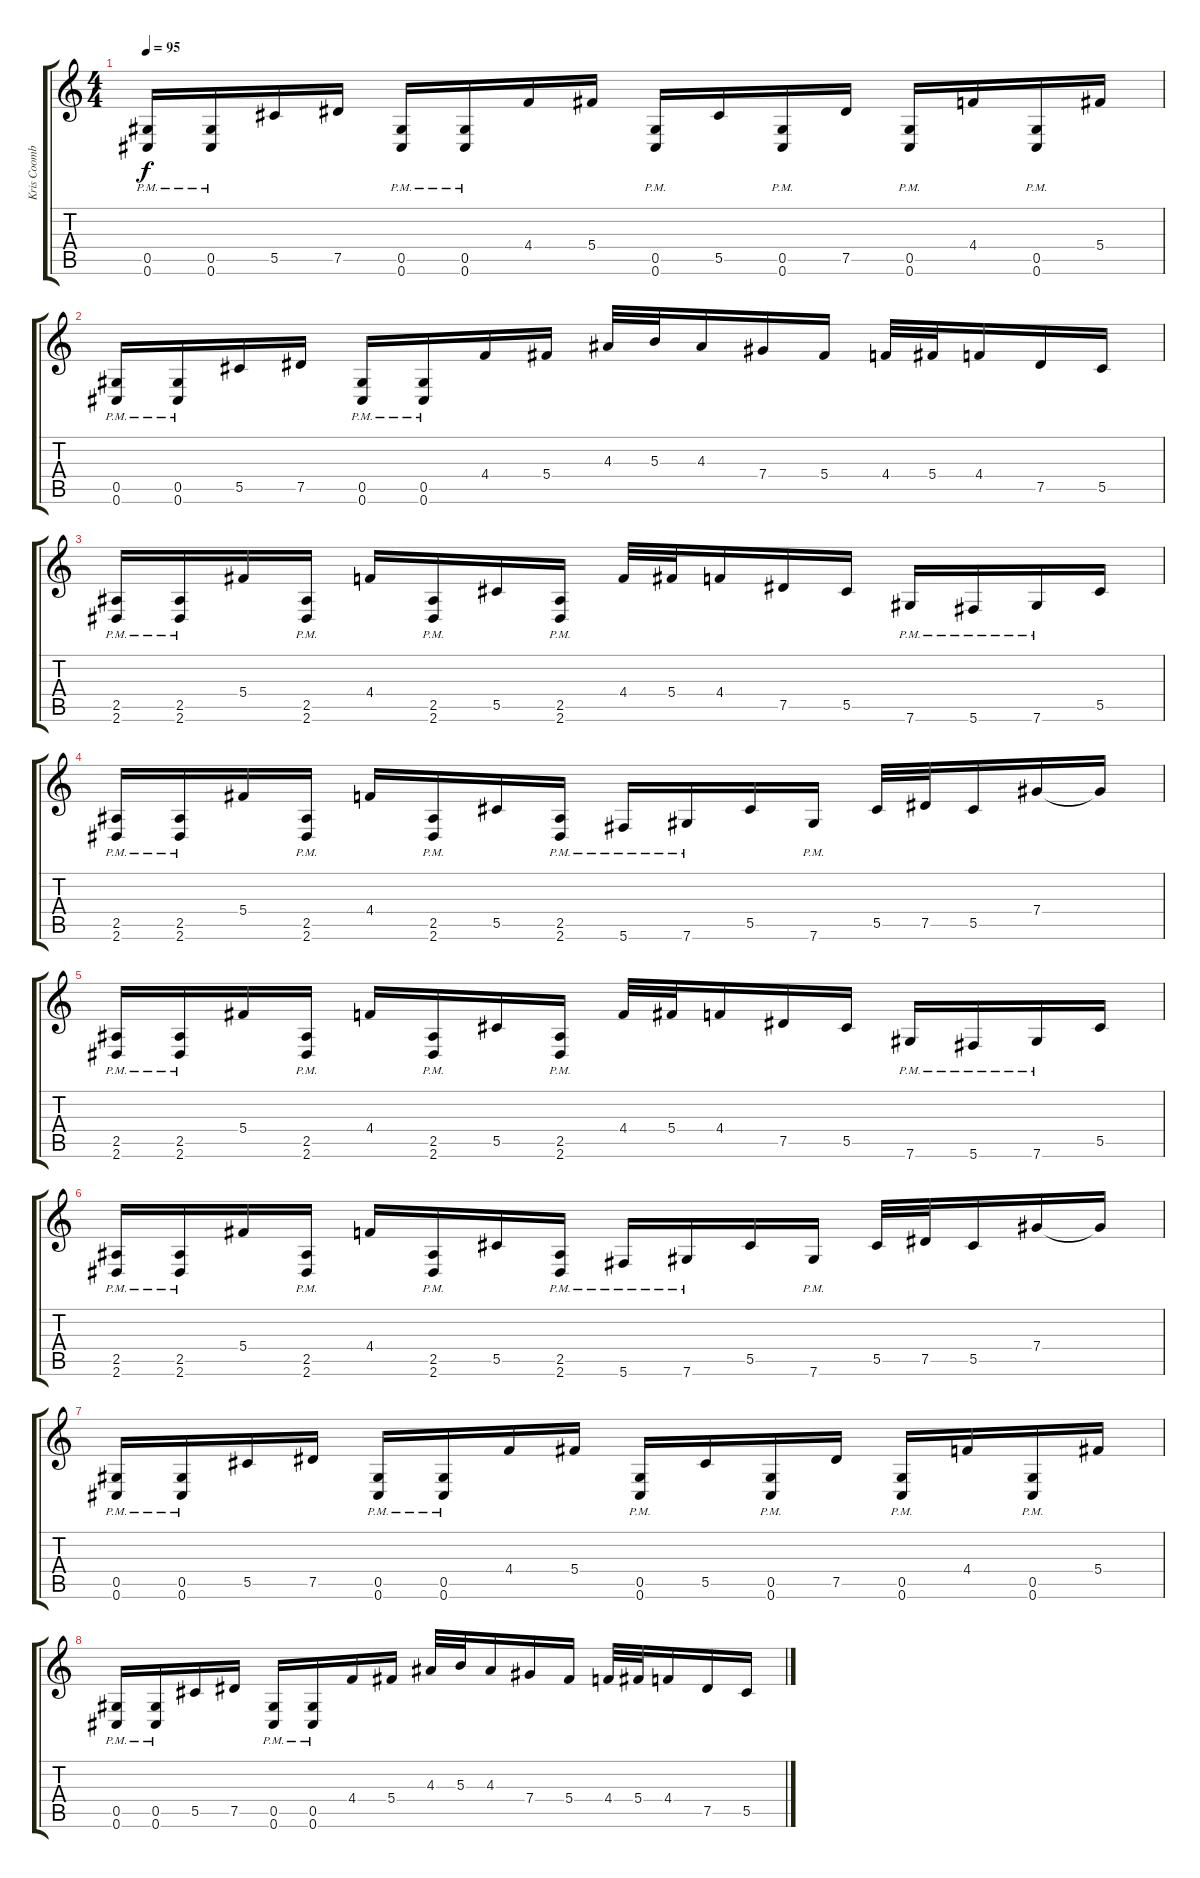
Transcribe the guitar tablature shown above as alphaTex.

\track ("Kris Coombs" "Kris Coomb") {instrument distortionguitar}
\staff {score tabs}
\tuning (Eb4 Bb3 Gb3 Db3 Ab2 Db2) {hide}
\ts (4 4)
\tempo 95
\clef g2
\ks c
(0.5{pm} 0.6{pm}).16{dy f} (0.5{pm} 0.6{pm}).16 5.5.16 7.5.16 (0.5{pm} 0.6{pm}).16 (0.5{pm} 0.6{pm}).16 4.4.16 5.4.16 (0.5{pm} 0.6{pm}).16 5.5.16 (0.5{pm} 0.6{pm}).16 7.5.16 (0.5{pm} 0.6{pm}).16 4.4.16 (0.5{pm} 0.6{pm}).16 5.4.16 |
(0.5{pm} 0.6{pm}).16 (0.5{pm} 0.6{pm}).16 5.5.16 7.5.16 (0.5{pm} 0.6{pm}).16 (0.5{pm} 0.6{pm}).16 4.4.16 5.4.16 4.3.32 5.3.32 4.3.16 7.4.16 5.4.16 4.4.32 5.4.32 4.4.16 7.5.16 5.5.16 |
(2.5{pm} 2.6{pm}).16 (2.5{pm} 2.6{pm}).16 5.4.16 (2.5{pm} 2.6{pm}).16 4.4.16 (2.5{pm} 2.6{pm}).16 5.5.16 (2.5{pm} 2.6{pm}).16 4.4.32 5.4.32 4.4.16 7.5.16 5.5.16 7.6{pm}.16 5.6{pm}.16 7.6{pm}.16 5.5.16 |
(2.5{pm} 2.6{pm}).16 (2.5{pm} 2.6{pm}).16 5.4.16 (2.5{pm} 2.6{pm}).16 4.4.16 (2.5{pm} 2.6{pm}).16 5.5.16 (2.5{pm} 2.6{pm}).16 5.6{pm}.16 7.6{pm}.16 5.5.16 7.6{pm}.16 5.5.32 7.5.32 5.5.16 7.4.16 7.4{t}.16 |
(2.5{pm} 2.6{pm}).16 (2.5{pm} 2.6{pm}).16 5.4.16 (2.5{pm} 2.6{pm}).16 4.4.16 (2.5{pm} 2.6{pm}).16 5.5.16 (2.5{pm} 2.6{pm}).16 4.4.32 5.4.32 4.4.16 7.5.16 5.5.16 7.6{pm}.16 5.6{pm}.16 7.6{pm}.16 5.5.16 |
(2.5{pm} 2.6{pm}).16 (2.5{pm} 2.6{pm}).16 5.4.16 (2.5{pm} 2.6{pm}).16 4.4.16 (2.5{pm} 2.6{pm}).16 5.5.16 (2.5{pm} 2.6{pm}).16 5.6{pm}.16 7.6{pm}.16 5.5.16 7.6{pm}.16 5.5.32 7.5.32 5.5.16 7.4.16 7.4{t}.16 |
(0.5{pm} 0.6{pm}).16 (0.5{pm} 0.6{pm}).16 5.5.16 7.5.16 (0.5{pm} 0.6{pm}).16 (0.5{pm} 0.6{pm}).16 4.4.16 5.4.16 (0.5{pm} 0.6{pm}).16 5.5.16 (0.5{pm} 0.6{pm}).16 7.5.16 (0.5{pm} 0.6{pm}).16 4.4.16 (0.5{pm} 0.6{pm}).16 5.4.16 |
(0.5{pm} 0.6{pm}).16 (0.5{pm} 0.6{pm}).16 5.5.16 7.5.16 (0.5{pm} 0.6{pm}).16 (0.5{pm} 0.6{pm}).16 4.4.16 5.4.16 4.3.32 5.3.32 4.3.16 7.4.16 5.4.16 4.4.32 5.4.32 4.4.16 7.5.16 5.5.16
